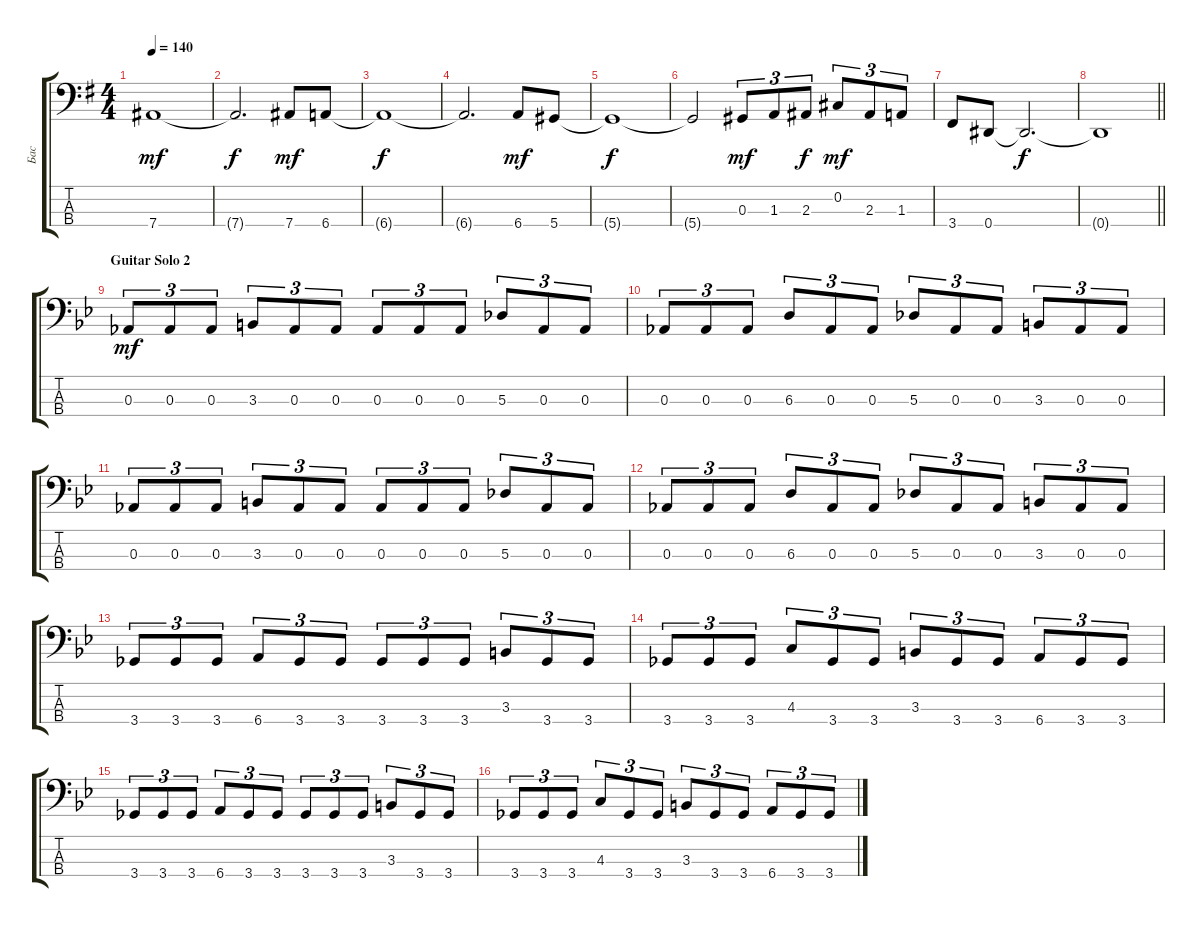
\track ("Бас" "Бас") {instrument electricbassfinger}
\staff {score tabs}
\tuning (Gb2 Db2 Ab1 Eb1) {hide}
\ts (4 4)
\tempo 140
\clef f4
\ks eminor
7.4.1{dy mf} |
7.4{t}.2{d dy f} 7.4.8{dy mf} 6.4.8 |
6.4{t}.1{dy f} |
6.4{t}.2{d} 6.4.8{dy mf} 5.4.8 |
5.4{t}.1{dy f} |
5.4{t}.2 0.3.8{tu (3 2) dy mf} 1.3.8{tu (3 2)} 2.3.8{tu (3 2) dy f} 0.2.8{tu (3 2) dy mf} 2.3.8{tu (3 2)} 1.3.8{tu (3 2)} |
3.4.8 0.4.8 0.4{t}.2{d dy f} |
\barLineRight lightlight
0.4{t}.1 |
\section ("" "Guitar Solo 2")
\ks gminor
0.3.8{tu (3 2) dy mf} 0.3.8{tu (3 2)} 0.3.8{tu (3 2)} 3.3.8{tu (3 2)} 0.3.8{tu (3 2)} 0.3.8{tu (3 2)} 0.3.8{tu (3 2)} 0.3.8{tu (3 2)} 0.3.8{tu (3 2)} 5.3.8{tu (3 2)} 0.3.8{tu (3 2)} 0.3.8{tu (3 2)} |
0.3.8{tu (3 2)} 0.3.8{tu (3 2)} 0.3.8{tu (3 2)} 6.3.8{tu (3 2)} 0.3.8{tu (3 2)} 0.3.8{tu (3 2)} 5.3.8{tu (3 2)} 0.3.8{tu (3 2)} 0.3.8{tu (3 2)} 3.3.8{tu (3 2)} 0.3.8{tu (3 2)} 0.3.8{tu (3 2)} |
0.3.8{tu (3 2)} 0.3.8{tu (3 2)} 0.3.8{tu (3 2)} 3.3.8{tu (3 2)} 0.3.8{tu (3 2)} 0.3.8{tu (3 2)} 0.3.8{tu (3 2)} 0.3.8{tu (3 2)} 0.3.8{tu (3 2)} 5.3.8{tu (3 2)} 0.3.8{tu (3 2)} 0.3.8{tu (3 2)} |
0.3.8{tu (3 2)} 0.3.8{tu (3 2)} 0.3.8{tu (3 2)} 6.3.8{tu (3 2)} 0.3.8{tu (3 2)} 0.3.8{tu (3 2)} 5.3.8{tu (3 2)} 0.3.8{tu (3 2)} 0.3.8{tu (3 2)} 3.3.8{tu (3 2)} 0.3.8{tu (3 2)} 0.3.8{tu (3 2)} |
3.4.8{tu (3 2)} 3.4.8{tu (3 2)} 3.4.8{tu (3 2)} 6.4.8{tu (3 2)} 3.4.8{tu (3 2)} 3.4.8{tu (3 2)} 3.4.8{tu (3 2)} 3.4.8{tu (3 2)} 3.4.8{tu (3 2)} 3.3.8{tu (3 2)} 3.4.8{tu (3 2)} 3.4.8{tu (3 2)} |
3.4.8{tu (3 2)} 3.4.8{tu (3 2)} 3.4.8{tu (3 2)} 4.3.8{tu (3 2)} 3.4.8{tu (3 2)} 3.4.8{tu (3 2)} 3.3.8{tu (3 2)} 3.4.8{tu (3 2)} 3.4.8{tu (3 2)} 6.4.8{tu (3 2)} 3.4.8{tu (3 2)} 3.4.8{tu (3 2)} |
3.4.8{tu (3 2)} 3.4.8{tu (3 2)} 3.4.8{tu (3 2)} 6.4.8{tu (3 2)} 3.4.8{tu (3 2)} 3.4.8{tu (3 2)} 3.4.8{tu (3 2)} 3.4.8{tu (3 2)} 3.4.8{tu (3 2)} 3.3.8{tu (3 2)} 3.4.8{tu (3 2)} 3.4.8{tu (3 2)} |
3.4.8{tu (3 2)} 3.4.8{tu (3 2)} 3.4.8{tu (3 2)} 4.3.8{tu (3 2)} 3.4.8{tu (3 2)} 3.4.8{tu (3 2)} 3.3.8{tu (3 2)} 3.4.8{tu (3 2)} 3.4.8{tu (3 2)} 6.4.8{tu (3 2)} 3.4.8{tu (3 2)} 3.4.8{tu (3 2)}
